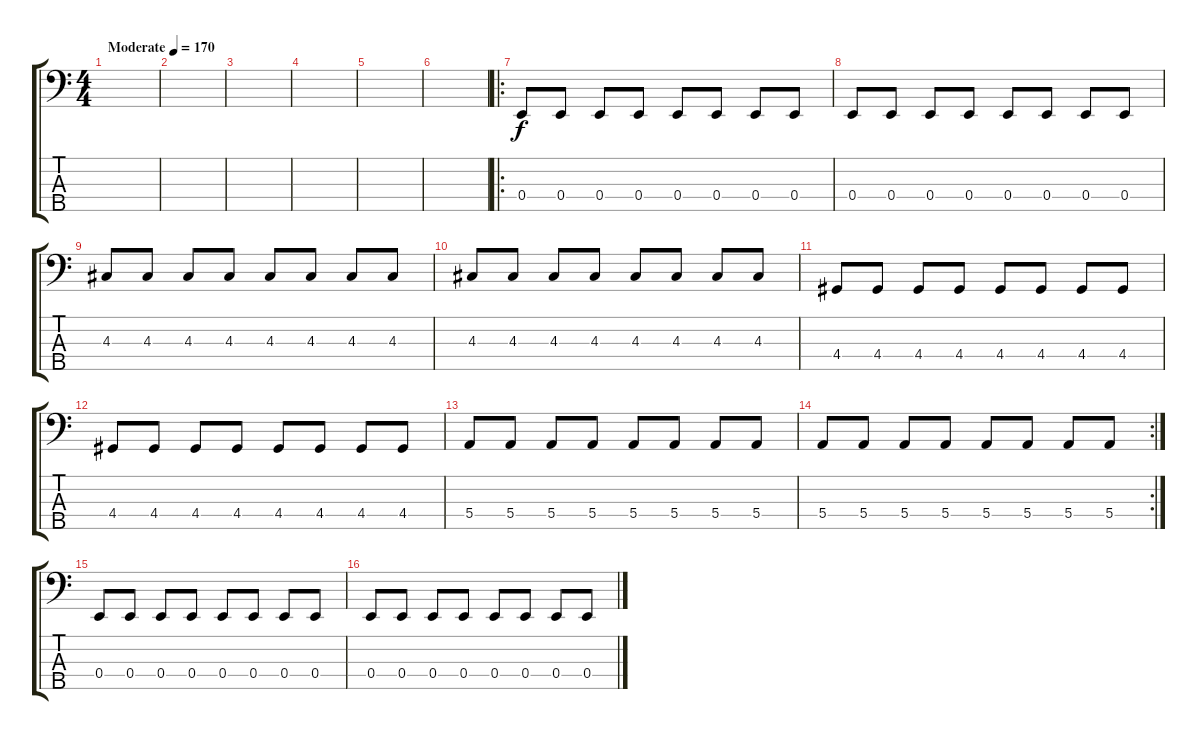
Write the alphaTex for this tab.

\track "" {instrument electricbassfinger}
\staff {score tabs}
\tuning (G2 D2 A1 E1 B0) {hide}
\ts (4 4)
\tempo (170 "Moderate")
\clef f4
\ks c
|
|
|
|
|
|
\ro
0.4.8 0.4.8 0.4.8 0.4.8 0.4.8 0.4.8 0.4.8 0.4.8 |
0.4.8 0.4.8 0.4.8 0.4.8 0.4.8 0.4.8 0.4.8 0.4.8 |
4.3.8 4.3.8 4.3.8 4.3.8 4.3.8 4.3.8 4.3.8 4.3.8 |
4.3.8 4.3.8 4.3.8 4.3.8 4.3.8 4.3.8 4.3.8 4.3.8 |
4.4.8 4.4.8 4.4.8 4.4.8 4.4.8 4.4.8 4.4.8 4.4.8 |
4.4.8 4.4.8 4.4.8 4.4.8 4.4.8 4.4.8 4.4.8 4.4.8 |
5.4.8 5.4.8 5.4.8 5.4.8 5.4.8 5.4.8 5.4.8 5.4.8 |
\rc 2
5.4.8 5.4.8 5.4.8 5.4.8 5.4.8 5.4.8 5.4.8 5.4.8 |
0.4.8 0.4.8 0.4.8 0.4.8 0.4.8 0.4.8 0.4.8 0.4.8 |
0.4.8 0.4.8 0.4.8 0.4.8 0.4.8 0.4.8 0.4.8 0.4.8
